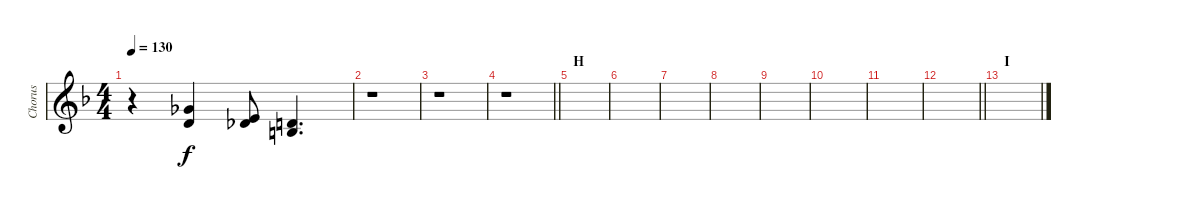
\track ("Chorus" "Chorus") {instrument pad1newage}
\staff {score}
\tuning (Db4 Ab3 E3 B2 Gb2 Db2) {hide}
\ts (4 4)
\tempo 130
\clef g2
\ks f
r.4{dy f} (5.1 6.2).4 (3.1 5.2).8 (1.1 3.2).4{d} |
r.1 |
r.1 |
\barLineRight lightlight
r.1 |
\section ("" "H")
|
|
|
|
|
|
|
\barLineRight lightlight
|
\section ("" "I")
